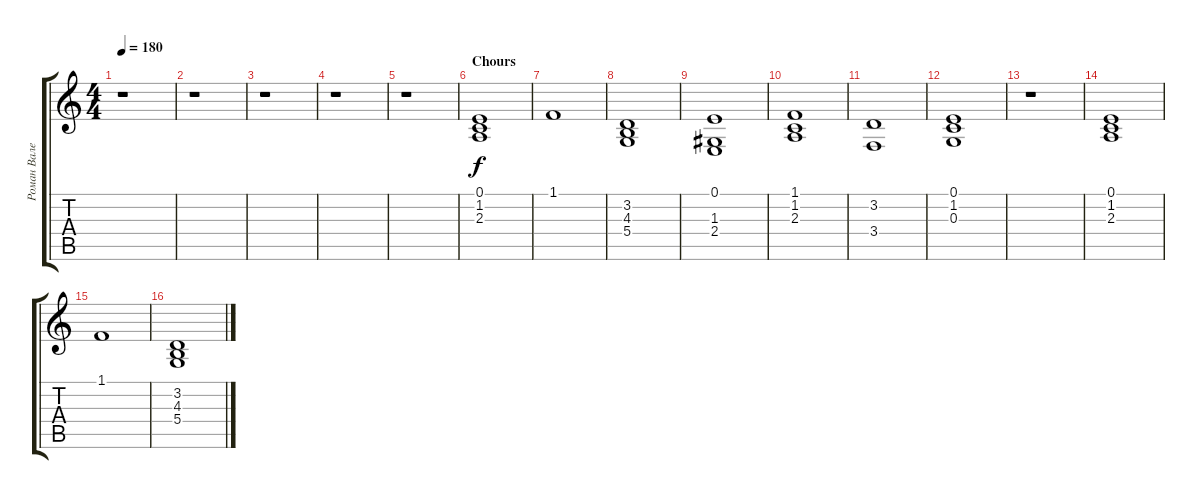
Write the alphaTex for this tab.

\track ("Роман Валерьев" "Роман Вале") {instrument choiraahs}
\staff {score tabs}
\tuning (E4 B3 G3 D3 A2 E2) {hide}
\ts (4 4)
\tempo 180
\clef g2
\ks c
r.1{dy f} |
r.1 |
r.1 |
r.1 |
r.1 |
\section ("" "Chours")
(0.1 1.2 2.3).1 |
1.1.1 |
(3.2 4.3 5.4).1 |
(0.1 1.3 2.4).1 |
(1.1 1.2 2.3).1 |
(3.2 3.4).1 |
(0.1 1.2 0.3).1 |
r.1 |
(0.1 1.2 2.3).1 |
1.1.1 |
(3.2 4.3 5.4).1
